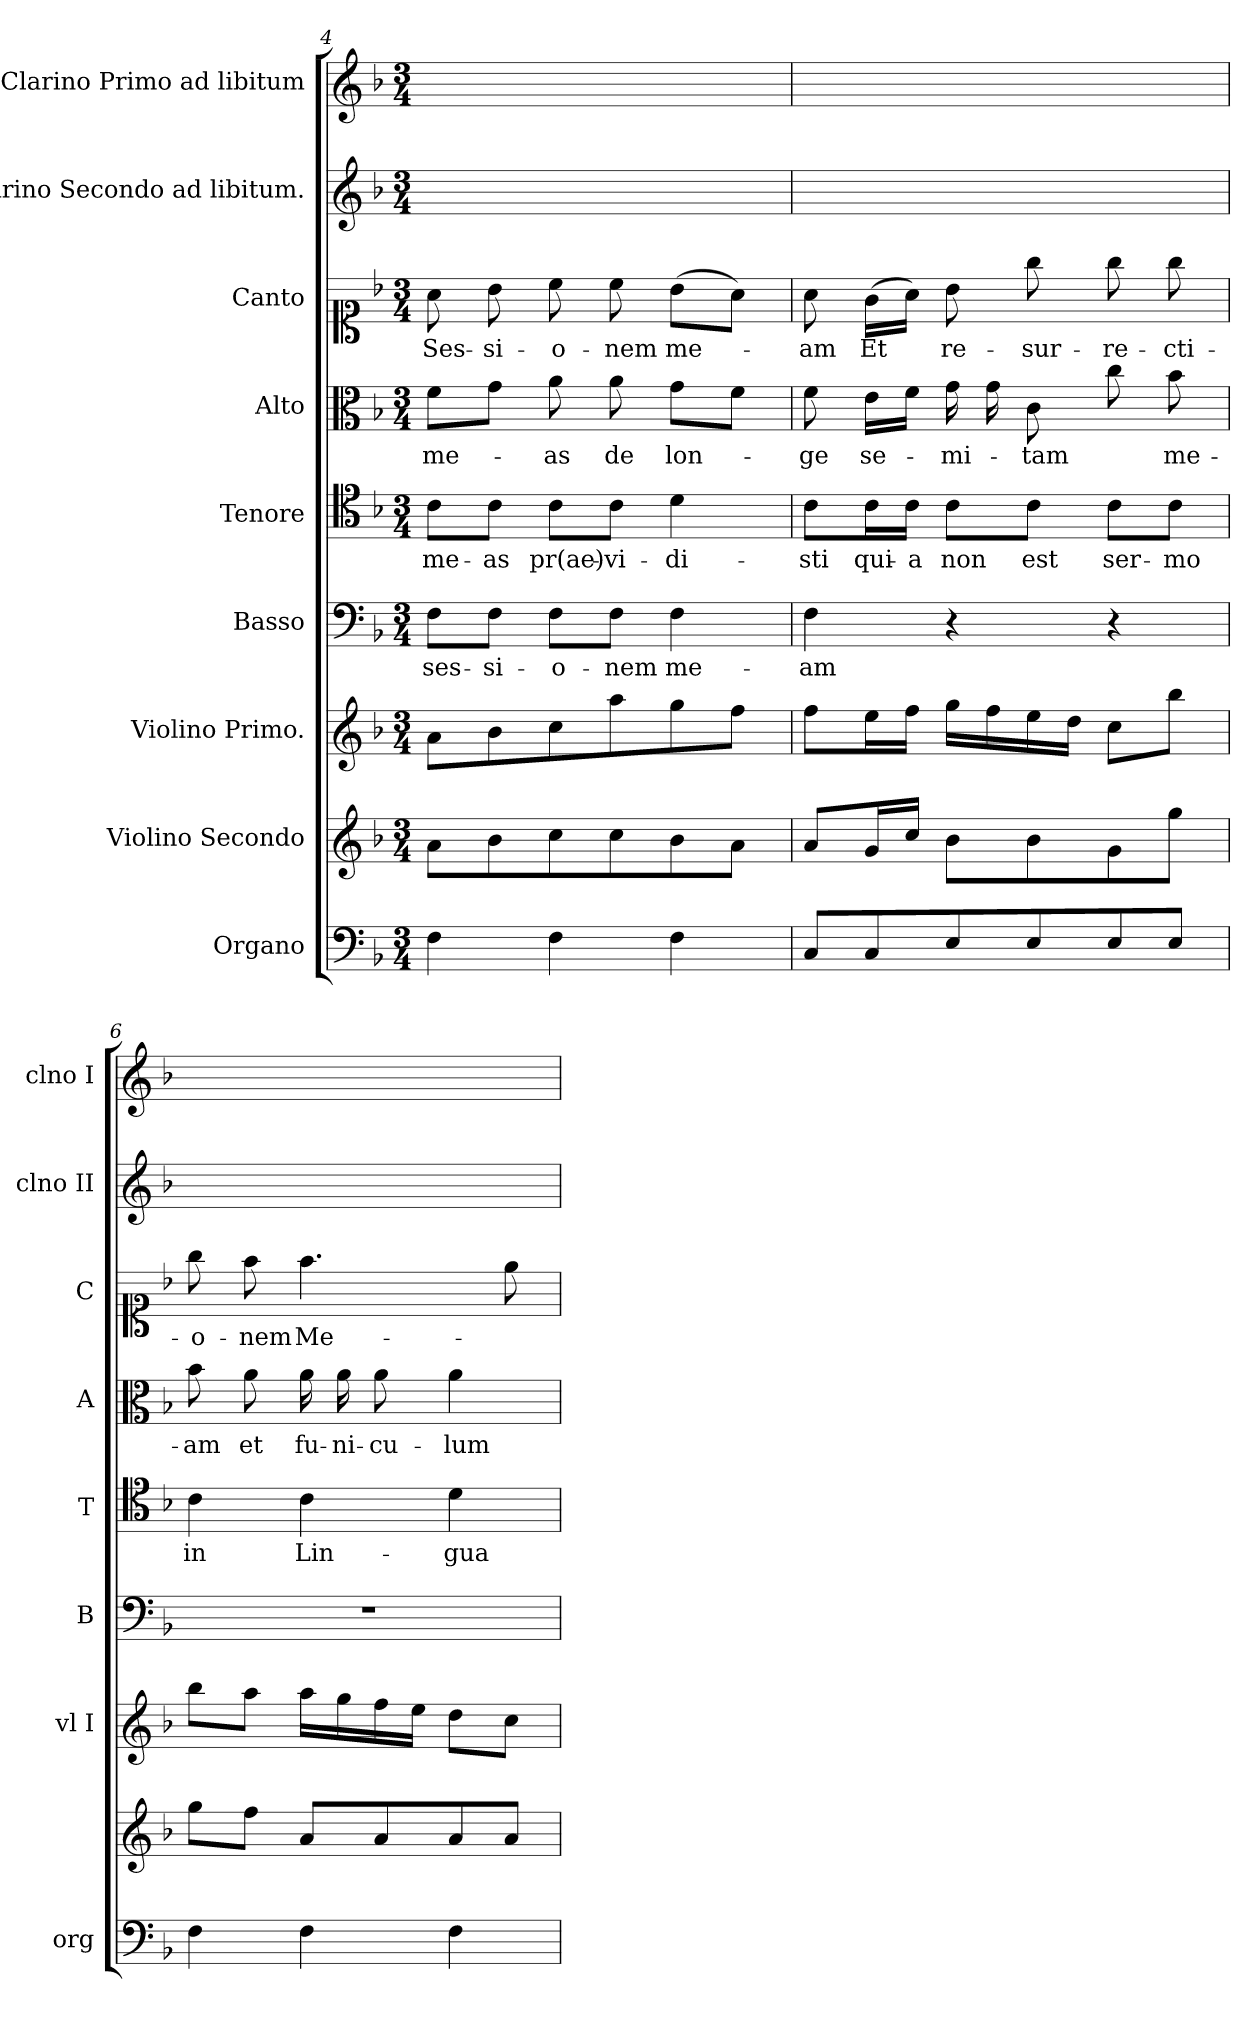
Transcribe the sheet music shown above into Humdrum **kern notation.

**kern	**kern	**kern	**dynam	**kern	**text	**kern	**text	**kern	**text	**kern	**text	**kern	**kern
*part9	*part8	*part7	*part7	*part6	*part6	*part5	*part5	*part4	*part4	*part3	*part3	*part2	*part1
*staff9	*staff8	*staff7	*staff7	*staff6	*staff6	*staff5	*staff5	*staff4	*staff4	*staff3	*staff3	*staff2	*staff1
*I"Organo	*I"Violino Secondo	*I"Violino Primo.	*	*I"Basso	*	*I"Tenore	*	*I"Alto	*	*I"Canto	*	*I"Clarino Secondo ad libitum.	*I"Clarino Primo ad libitum
*I'org	*	*I'vl I	*	*I'B	*	*I'T	*	*I'A	*	*I'C	*	*I'clno II	*I'clno I
*clefF4	*clefG2	*clefG2	*	*clefF4	*	*clefC4	*	*clefC3	*	*clefC1	*	*clefG2	*clefG2
*k[b-]	*k[b-]	*k[b-]	*	*k[b-]	*	*k[b-]	*	*k[b-]	*	*k[b-]	*	*k[b-]	*k[b-]
*F:	*F:	*F:	*	*F:	*	*F:	*	*F:	*	*F:	*	*F:	*F:
*M3/4	*M3/4	*M3/4	*	*M3/4	*	*M3/4	*	*M3/4	*	*M3/4	*	*M3/4	*M3/4
=4	=4	=4	=4	=4	=4	=4	=4	=4	=4	=4	=4	=4	=4
4F\	8a\L	8a\L	p&colon;	8F\L	ses-	8c\L	me-	8f\L	me-	8a\	Ses-	2.ryy	2.ryy
.	8b-\	8b-\	.	8F\J	-si-	8c\J	-as	8g\J	.	8b-\	-si-	.	.
4F\	8cc\	8cc\	.	8F\L	-o-	8c\L	pr(ae)-	8a\	-as	8cc\	-o-	.	.
.	8cc\	8aa\	.	8F\J	-nem	8c\J	-vi-	8a\	de	8cc\	-nem	.	.
4F\	8b-\	8gg\	.	4F\	me-	4d\	-di-	8g\L	lon-	(8b-\L	me-	.	.
.	8a\J	8ff\J	.	.	.	.	.	8f\J	.	8a\J)	.	.	.
=5	=5	=5	=5	=5	=5	=5	=5	=5	=5	=5	=5	=5	=5
8C/L	8a/L	8ff\L	.	4F\	-am	8c\L	-sti	8f\	-ge	8a\	-am	2.ryy	2.ryy
8C/	16g/L	16ee\L	.	.	.	16c\L	qui-	16e\LL	se-	(16g\LL	Et	.	.
.	16cc/JJ	16ff\JJ	.	.	.	16c\JJ	-a	16f\JJ	.	16a\JJ)	.	.	.
8E/	8b-\L	16gg\LL	.	4r	.	8c\L	non	16g\	-mi-	8b-\	re-	.	.
.	.	16ff\	.	.	.	.	.	16g\	.	.	.	.	.
8E/	8b-\	16ee\	.	.	.	8c\J	est	8c\	-tam	8gg\	-sur-	.	.
.	.	16dd\JJ	.	.	.	.	.	.	.	.	.	.	.
8E/	8g\	8cc\L	.	4r	.	8c\L	ser-	8cc\	.	8gg\	-re-	.	.
8E/J	8gg\J	8bb-\J	.	.	.	8c\J	-mo	8b-\	me-	8gg\	-cti-	.	.
=6	=6	=6	=6	=6	=6	=6	=6	=6	=6	=6	=6	=6	=6
4F\	8gg\L	8bb-\L	.	2.r	.	4c\	in	8b-\	-am	8gg\	-o-	2.ryy	2.ryy
.	8ff\J	8aa\J	.	.	.	.	.	8a\	et	8ff\	-nem	.	.
4F\	8a/L	16aa\LL	.	.	.	4c\	Lin-	16a\	fu-	4.ff\	Me-	.	.
.	.	16gg\	.	.	.	.	.	16a\	-ni-	.	.	.	.
.	8a/	16ff\	.	.	.	.	.	8a\	-cu-	.	.	.	.
.	.	16ee\JJ	.	.	.	.	.	.	.	.	.	.	.
4F\	8a/	8dd\L	.	.	.	4d\	-gua	4a\	-lum	.	.	.	.
.	8a/J	8cc\J	.	.	.	.	.	.	.	8ee\	.	.	.
=	=	=	=	=	=	=	=	=	=	=	=	=	=
*-	*-	*-	*-	*-	*-	*-	*-	*-	*-	*-	*-	*-	*-
